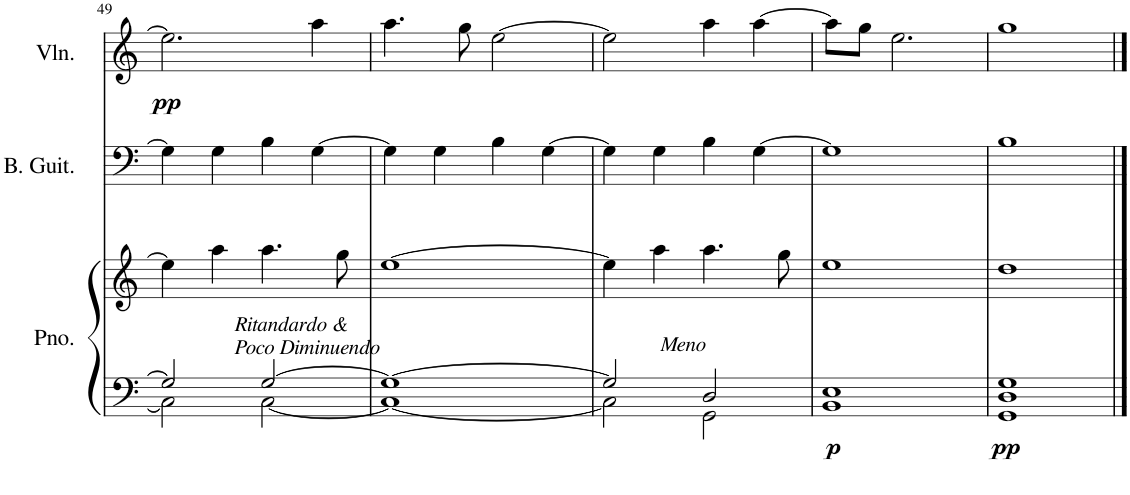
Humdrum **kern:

**kern	**kern	**dynam	**kern	**kern	**dynam
*part3	*part3	*part3	*part2	*part1	*part1
*staff4	*staff3	*staff3/4	*staff2	*staff1	*staff1
*I"Piano	*	*	*I"Bass Guitar	*I"Violin	*
*I'Pno.	*	*	*I'B. Guit.	*I'Vln.	*
!!LO:PB:g=z
*clefF4	*clefG2	*	*clefF4	*clefG2	*
*	*	*	*Trd7c12	*	*
*k[]	*k[]	*	*k[]	*k[]	*
*M4/4	*M4/4	*	*M4/4	*M4/4	*
=49	=49	=49	=49	=49	=49
*^	*	*	*	*	*
!	!	!LO:TX:b:i:t=Ritandardo &	!	!	!	!
!	!	!LO:TX:b:t=Poco Diminuendo	!	!	!	!
!	!	!	!	!	!	!LO:DY:b
2G/]	2C\]	4ee\]	.	4G\]	2.ee\]	pp
.	.	4aa\	.	4G\	.	.
[2G/	[2C\	4.aa\	.	4B\	.	.
.	.	.	.	[4G\	4aa\	.
.	.	8gg\	.	.	.	.
=50	=50	=50	=50	=50	=50	=50
1G_	1C_	[1ee	.	4G\]	4.aa\	.
.	.	.	.	4G\	.	.
.	.	.	.	.	8gg\	.
.	.	.	.	4B\	[2ee\	.
.	.	.	.	[4G\	.	.
=51	=51	=51	=51	=51	=51	=51
2G/]	2C\]	4ee\]	.	4G\]	2ee\]	.
!	!	!LO:TX:b:i:t=Meno	!	!	!	!
.	.	4aa\	.	4G\	.	.
2D/	2GG\	4.aa\	.	4B\	4aa\	.
.	.	.	.	[4G\	[4aa\	.
.	.	8gg\	.	.	.	.
=52	=52	=52	=52	=52	=52	=52
!	!	!	!LO:DY:b=2	!	!	!
1E	1BB	1ee	p	1G]	8aa\L]	.
.	.	.	.	.	8gg\J	.
.	.	.	.	.	2.ee\	.
=53	=53	=53	=53	=53	=53	=53
!	!	!	!LO:DY:b=2	!	!	!
1D 1G	1GG	1dd	pp	1B	1gg	.
*v	*v	*	*	*	*	*
==	==	==	==	==	==
*-	*-	*-	*-	*-	*-
